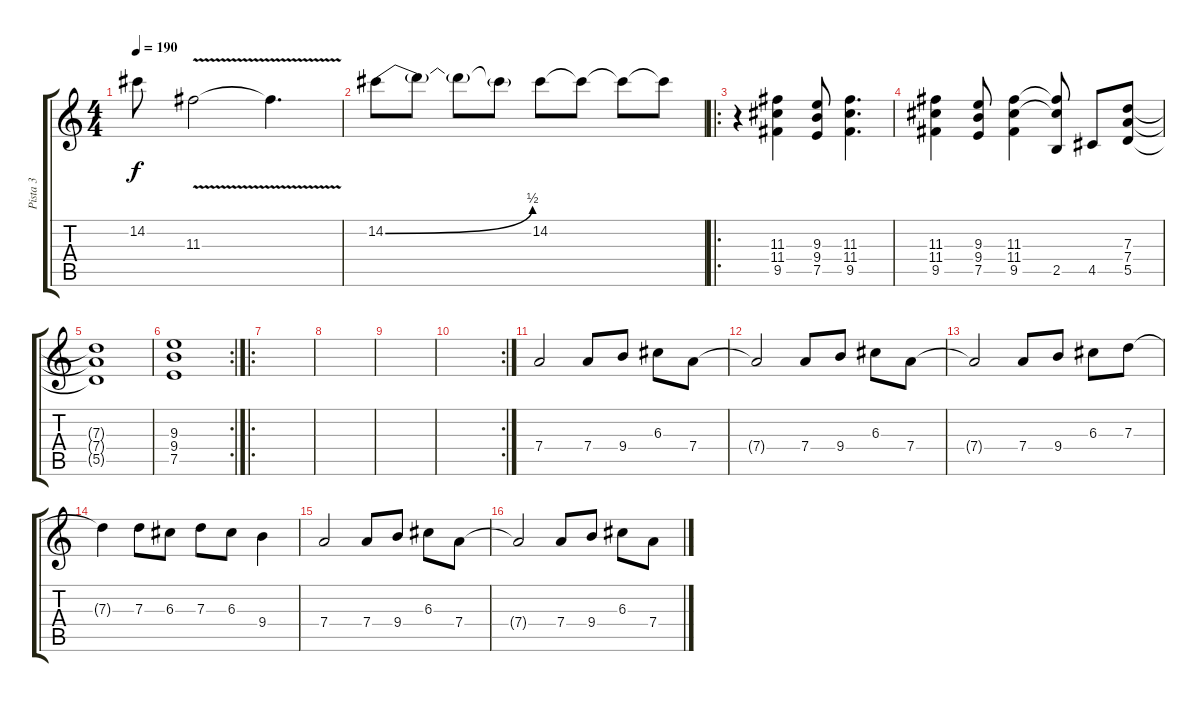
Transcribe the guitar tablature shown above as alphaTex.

\track ("Pista 3" "Pista 3") {instrument distortionguitar}
\staff {score tabs}
\tuning (E4 B3 G3 D3 A2 E2) {hide}
\ts (4 4)
\tempo 190
\clef g2
\ks c
14.2.8{dy f} 11.3{v}.2 11.3{t}.4{d} |
14.2{be (bend 0 0 60 2)}.8 14.2{t}.8 14.2{t}.8 14.2{t}.8 14.2.8 14.2{t}.8 14.2{t}.8 14.2{t}.8 |
\ro
r.4 (11.3 11.4 9.5).4 (9.3 9.4 7.5).8 (11.3 11.4 9.5).4{d} |
(11.3 11.4 9.5).4 (9.3 9.4 7.5).8 (11.3 11.4 9.5).4 (11.3{t} 11.4{t} 2.5).8 4.5.8 (7.3 7.4 5.5).8 |
(7.3{t} 7.4{t} 5.5{t}).1 |
\rc 2
(9.3 9.4 7.5).1 |
\ro
|
|
|
\rc 2
|
7.4.2 7.4.8 9.4.8 6.3.8 7.4.8 |
7.4{t}.2 7.4.8 9.4.8 6.3.8 7.4.8 |
7.4{t}.2 7.4.8 9.4.8 6.3.8 7.3.8 |
7.3{t}.4 7.3.8 6.3.8 7.3.8 6.3.8 9.4.4 |
7.4.2 7.4.8 9.4.8 6.3.8 7.4.8 |
7.4{t}.2 7.4.8 9.4.8 6.3.8 7.4.8
